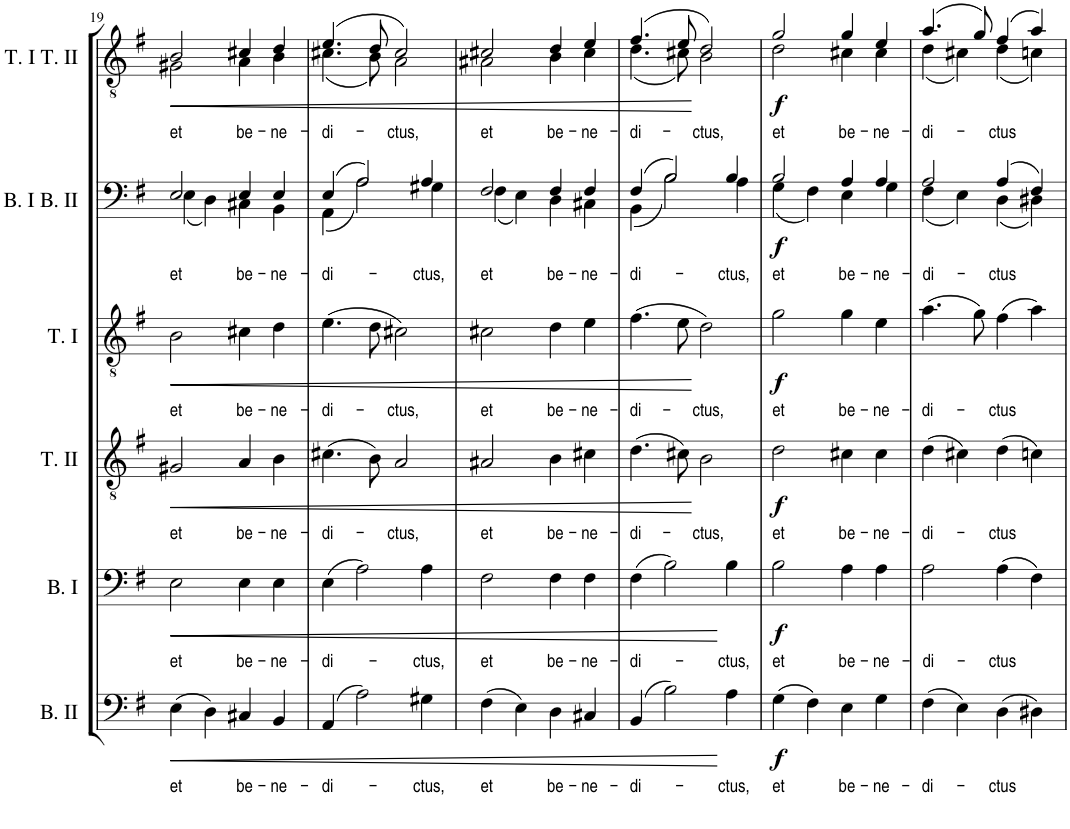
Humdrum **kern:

**kern	**text	**dynam	**kern	**text	**dynam	**kern	**text	**dynam	**kern	**text	**dynam	**kern	**text	**dynam	**kern	**text	**dynam
*part6	*part6	*part6	*part5	*part5	*part5	*part4	*part4	*part4	*part3	*part3	*part3	*part2	*part2	*part2	*part1	*part1	*part1
*staff6	*staff6	*staff6	*staff5	*staff5	*staff5	*staff4	*staff4	*staff4	*staff3	*staff3	*staff3	*staff2	*staff2	*staff2	*staff1	*staff1	*staff1
*I"Bass II	*	*	*I"Bass I	*	*	*I"Tenor II	*	*	*I"Tenor I	*	*	*I"Bass I Bass II	*	*	*I"Tenor I Tenor II	*	*
*I'B. II	*	*	*I'B. I	*	*	*I'T. II	*	*	*I'T. I	*	*	*I'B. I B. II	*	*	*I'T. I T. II	*	*
!!LO:PB:g=z
*clefF4	*	*	*clefF4	*	*	*clefGv2	*	*	*clefGv2	*	*	*clefF4	*	*	*clefGv2	*	*
*	*	*	*	*	*	*Trd7c12	*	*	*Trd7c12	*	*	*	*	*	*Trd7c12	*	*
*k[f#]	*	*	*k[f#]	*	*	*k[f#]	*	*	*k[f#]	*	*	*k[f#]	*	*	*k[f#]	*	*
*G:	*	*	*G:	*	*	*G:	*	*	*G:	*	*	*G:	*	*	*G:	*	*
*M4/4	*	*	*M4/4	*	*	*M4/4	*	*	*M4/4	*	*	*M4/4	*	*	*M4/4	*	*
*met(c)	*	*	*met(c)	*	*	*met(c)	*	*	*met(c)	*	*	*met(c)	*	*	*met(c)	*	*
=19	=19	=19	=19	=19	=19	=19	=19	=19	=19	=19	=19	=19	=19	=19	=19	=19	=19
!	!LO:LY:b	!	!	!LO:LY:b	!	!	!LO:LY:b	!	!	!LO:LY:b	!	!	!LO:LY:b	!	!	!LO:LY:b	!LO:HP:b
*	*	*	*	*	*	*	*	*	*	*	*	*^	*	*	*^	*	*
(4E\	et	.	2E\	et	.	2G#X/	et	.	2B\	et	.	2E/	(4E\	et	.	2B/	2G#X\	et	<
4D\)	.	.	.	.	.	.	.	.	.	.	.	.	4D\)	.	.	.	.	.	.
!	!LO:LY:b	!	!	!LO:LY:b	!	!	!LO:LY:b	!	!	!LO:LY:b	!	!	!	!LO:LY:b	!	!	!	!LO:LY:b	!
4C#X/	be-	.	4E\	be-	.	4A/	be-	.	4c#X\	be-	.	4E/	4C#X\	be-	.	4c#X/	4A\	be-	.
!	!LO:LY:b	!	!	!LO:LY:b	!	!	!LO:LY:b	!	!	!LO:LY:b	!	!	!	!LO:LY:b	!	!	!	!LO:LY:b	!
4BB/	-ne-	.	4E\	-ne-	.	4B\	-ne-	.	4d\	-ne-	.	4E/	4BB\	-ne-	.	4d/	4B\	-ne-	.
=20	=20	=20	=20	=20	=20	=20	=20	=20	=20	=20	=20	=20	=20	=20	=20	=20	=20	=20	=20
!	!LO:LY:b	!	!	!LO:LY:b	!	!	!LO:LY:b	!	!	!LO:LY:b	!	!	!	!LO:LY:b	!	!	!	!LO:LY:b	!
(4AA/	-di-	.	(4E\	-di-	.	(4.c#X\	-di-	.	(4.e\	-di-	.	(4E/	(4AA\	-di-	.	(4.e/	(4.c#X\	-di-	.
2A\)	.	.	2A\)	.	.	.	.	.	.	.	.	2A/)	2A\)	.	.	.	.	.	.
.	.	.	.	.	.	8B\)	.	.	8d\	.	.	.	.	.	.	8d/	8B\)	.	.
!	!	!	!	!	!	!	!LO:LY:b	!	!	!LO:LY:b	!	!	!	!	!	!	!	!LO:LY:b	!
.	.	.	.	.	.	2A/	-ctus,	.	2c#X\)	-ctus,	.	.	.	.	.	2c#/)	2A\	-ctus,	.
!	!LO:LY:b	!	!	!LO:LY:b	!	!	!	!	!	!	!	!	!	!LO:LY:b	!	!	!	!	!
4G#X\	-ctus,	.	4A\	-ctus,	.	.	.	.	.	.	.	4A/	4G#X\	-ctus,	.	.	.	.	.
=21	=21	=21	=21	=21	=21	=21	=21	=21	=21	=21	=21	=21	=21	=21	=21	=21	=21	=21	=21
!	!LO:LY:b	!	!	!LO:LY:b	!	!	!LO:LY:b	!	!	!LO:LY:b	!	!	!	!LO:LY:b	!	!	!	!LO:LY:b	!
(4F#\	et	.	2F#\	et	.	2A#X/	et	.	2c#X\	et	.	2F#/	(4F#\	et	.	2c#X/	2A#X\	et	.
4E\)	.	.	.	.	.	.	.	.	.	.	.	.	4E\)	.	.	.	.	.	.
!	!LO:LY:b	!	!	!LO:LY:b	!	!	!LO:LY:b	!	!	!LO:LY:b	!	!	!	!LO:LY:b	!	!	!	!LO:LY:b	!
4D\	be-	.	4F#\	be-	.	4B\	be-	.	4d\	be-	.	4F#/	4D\	be-	.	4d/	4B\	be-	.
!	!LO:LY:b	!	!	!LO:LY:b	!	!	!LO:LY:b	!	!	!LO:LY:b	!	!	!	!LO:LY:b	!	!	!	!LO:LY:b	!
4C#X/	-ne-	.	4F#\	-ne-	.	4c#X\	-ne-	.	4e\	-ne-	.	4F#/	4C#X\	-ne-	.	4e/	4c#\	-ne-	.
=22	=22	=22	=22	=22	=22	=22	=22	=22	=22	=22	=22	=22	=22	=22	=22	=22	=22	=22	=22
!	!LO:LY:b	!	!	!LO:LY:b	!	!	!LO:LY:b	!	!	!LO:LY:b	!	!	!	!LO:LY:b	!	!	!	!LO:LY:b	!
(4BB/	-di-	.	(4F#\	-di-	.	(4.d\	-di-	.	(4.f#\	-di-	.	(4F#/	(4BB\	-di-	.	(4.f#/	(4.d\	-di-	.
2B\)	.	.	2B\)	.	.	.	.	.	.	.	.	2B/)	2B\)	.	.	.	.	.	.
.	.	.	.	.	.	8c#X\)	.	.	8e\	.	.	.	.	.	.	8e/	8c#X\)	.	.
!	!	!	!	!	!	!	!LO:LY:b	!	!	!LO:LY:b	!	!	!	!	!	!	!	!LO:LY:b	!
.	.	.	.	.	.	2B\	-ctus,	.	2d\)	-ctus,	.	.	.	.	.	2d/)	2B\	-ctus,	[
!	!LO:LY:b	!	!	!LO:LY:b	!	!	!	!	!	!	!	!	!	!LO:LY:b	!	!	!	!	!
4A\	-ctus,	.	4B\	-ctus,	.	.	.	.	.	.	.	4B/	4A\	-ctus,	.	.	.	.	.
=23	=23	=23	=23	=23	=23	=23	=23	=23	=23	=23	=23	=23	=23	=23	=23	=23	=23	=23	=23
!	!LO:LY:b	!LO:DY:b	!	!LO:LY:b	!LO:DY:b	!	!LO:LY:b	!LO:DY:b	!	!LO:LY:b	!LO:DY:b	!	!	!LO:LY:b	!LO:DY:b	!	!	!LO:LY:b	!LO:DY:b
(4G\	et	f	2B\	et	f	2d\	et	f	2g\	et	f	2B/	(4G\	et	f	2g/	2d\	et	f
4F#\)	.	.	.	.	.	.	.	.	.	.	.	.	4F#\)	.	.	.	.	.	.
!	!LO:LY:b	!	!	!LO:LY:b	!	!	!LO:LY:b	!	!	!LO:LY:b	!	!	!	!LO:LY:b	!	!	!	!LO:LY:b	!
4E\	be-	.	4A\	be-	.	4c#X\	be-	.	4g\	be-	.	4A/	4E\	be-	.	4g/	4c#X\	be-	.
!	!LO:LY:b	!	!	!LO:LY:b	!	!	!LO:LY:b	!	!	!LO:LY:b	!	!	!	!LO:LY:b	!	!	!	!LO:LY:b	!
4G\	-ne-	.	4A\	-ne-	.	4c#\	-ne-	.	4e\	-ne-	.	4A/	4G\	-ne-	.	4e/	4c#\	-ne-	.
=24	=24	=24	=24	=24	=24	=24	=24	=24	=24	=24	=24	=24	=24	=24	=24	=24	=24	=24	=24
!	!LO:LY:b	!	!	!LO:LY:b	!	!	!LO:LY:b	!	!	!LO:LY:b	!	!	!	!LO:LY:b	!	!	!	!LO:LY:b	!
(4F#\	-di-	.	2A\	-di-	.	(4d\	-di-	.	(4.a\	-di-	.	2A/	(4F#\	-di-	.	(4.a/	(4d\	-di-	.
4E\)	.	.	.	.	.	4c#X\)	.	.	.	.	.	.	4E\)	.	.	.	4c#X\)	.	.
.	.	.	.	.	.	.	.	.	8g\)	.	.	.	.	.	.	8g/)	.	.	.
!	!LO:LY:b	!	!	!LO:LY:b	!	!	!LO:LY:b	!	!	!LO:LY:b	!	!	!	!LO:LY:b	!	!	!	!LO:LY:b	!
(4D\	-ctus	.	(4A\	-ctus	.	(4d\	-ctus	.	(4f#\	-ctus	.	(4A/	(4D\	-ctus	.	(4f#/	(4d\	-ctus	.
4D#X\)	.	.	4F#\)	.	.	4cn\)	.	.	4a\)	.	.	4F#/)	4D#X\)	.	.	4a/)	4cn\)	.	.
*	*	*	*	*	*	*	*	*	*	*	*	*v	*v	*	*	*	*	*	*
*	*	*	*	*	*	*	*	*	*	*	*	*	*	*	*v	*v	*	*
=	=	=	=	=	=	=	=	=	=	=	=	=	=	=	=	=	=
*-	*-	*-	*-	*-	*-	*-	*-	*-	*-	*-	*-	*-	*-	*-	*-	*-	*-
